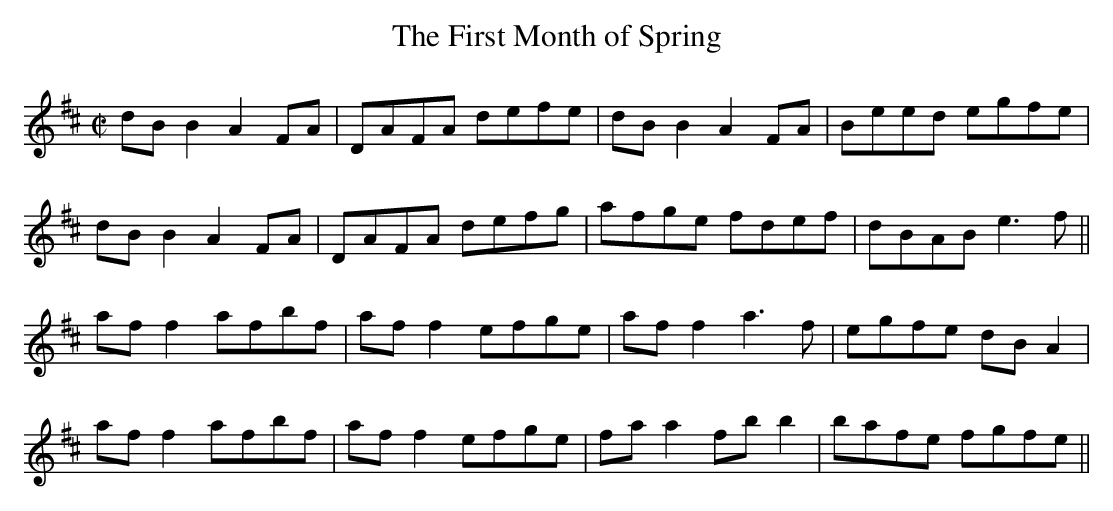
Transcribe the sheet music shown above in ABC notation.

X:1
T:First Month of Spring, The
M:C|
L:1/8
K:D
dBB2 A2FA|DAFA defe|dBB2 A2FA|Beed egfe|
dBB2 A2FA|DAFA defg|afge fdef|dBAB e3f||
aff2 afbf|aff2 efge|aff2 a3f|egfe dBA2|
aff2 afbf|aff2 efge|faa2 fbb2|bafe fgfe||
